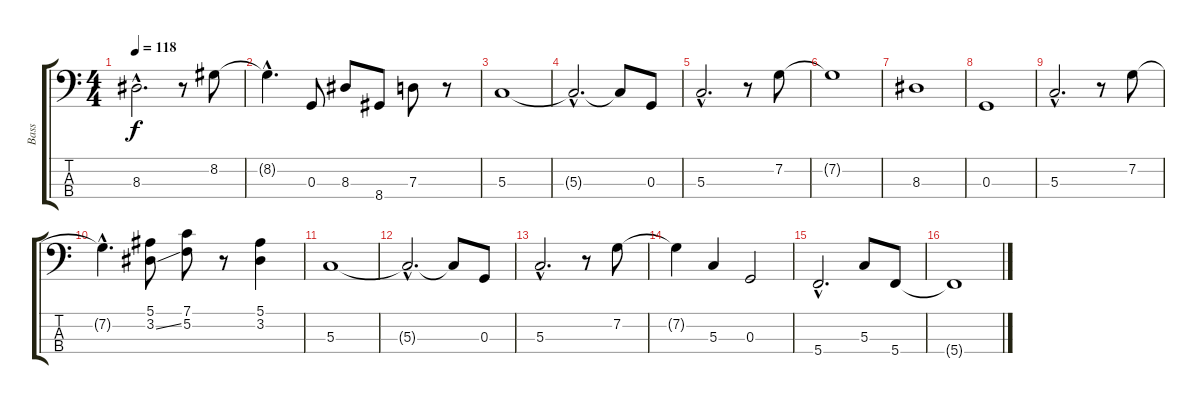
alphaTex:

\track ("Bass" "Bass") {instrument electricbassfinger}
\staff {score tabs}
\tuning (F2 C2 G1 C1) {hide}
\ts (4 4)
\tempo 118
\clef f4
\ks c
8.3{hac}.2{d dy f} r.8 8.2.8 |
8.2{hac t}.4{d} 0.3.8 8.3.8 8.4.8 7.3.8 r.8 |
5.3.1 |
5.3{hac t}.2{d} 5.3{t}.8 0.3.8 |
5.3{hac}.2{d} r.8 7.2.8 |
7.2{t}.1 |
8.3.1 |
0.3.1 |
5.3{hac}.2{d} r.8 7.2.8 |
7.2{hac t}.4{d} (5.1 3.2{ss}).8 (7.1 5.2).8 r.8 (5.1 3.2).4 |
5.3.1 |
5.3{hac t}.2{d} 5.3{t}.8 0.3.8 |
5.3{hac}.2{d} r.8 7.2.8 |
7.2{t}.4 5.3.4 0.3.2 |
5.4{hac}.2{d} 5.3.8 5.4.8 |
5.4{t}.1
